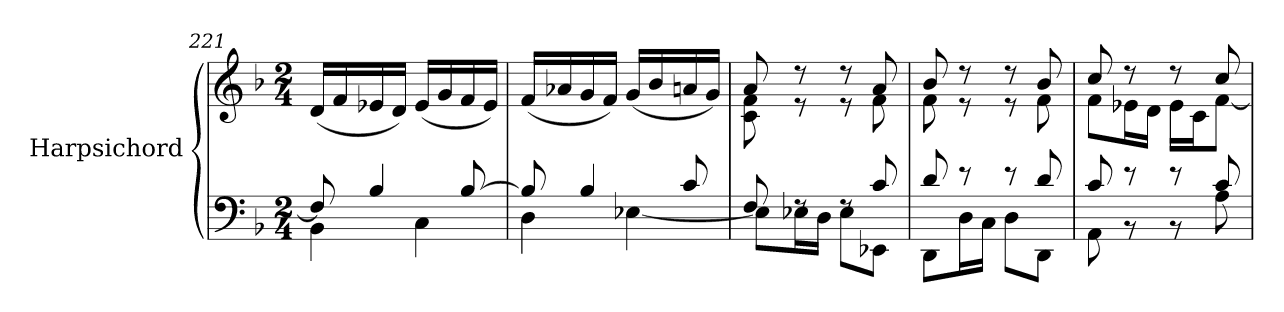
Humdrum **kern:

**kern	**kern
*part1	*part1
*staff2	*staff1
*I"Harpsichord	*
*I'Hch.	*
*clefF4	*clefG2
*k[b-]	*k[b-]
*M2/4	*M2/4
=221	=221
*^	*
8F/]	4BB-\	(<16d/LL
.	.	16f/
4B-/	.	16e-X/
.	.	16d/JJ)
.	4C\	(<16e-/LL
.	.	16g/
[8B-/	.	16f/
.	.	16e-/JJ)
=222	=222	=222
8B-/]	4D\	(<16f/LL
.	.	16a-X/
4B-/	.	16g/
.	.	16f/JJ)
.	[4E-X\	(<16g/LL
.	.	16b-/
8c/	.	16an/
.	.	16g/JJ)
=223	=223	=223
*	*	*^
8F/	8E-\L]	8a/	8c\ 8f\
8rF	16E-X\L	8r	8r
.	16D\JJ	.	.
8rF	8E-\L	8r	8r
8c/	8EE-X\J	8a/	8f\
=224	=224	=224	=224
8d/	8DD\L	8b-/	8f\
8r	16D\L	8r	8r
.	16C\JJ	.	.
8r	8D\L	8r	8r
8d/	8DD\J	8b-/	8f\
=225	=225	=225	=225
8c/	8AA\	8cc/	8f\L
8r	8r	8r	16e-X\L
.	.	.	16d\JJ
8r	8r	8r	16e-\LL
.	.	.	16c\J
8c/	8A\	8cc/	[8f\J
*v	*v	*	*
*	*v	*v
=	=
*-	*-
